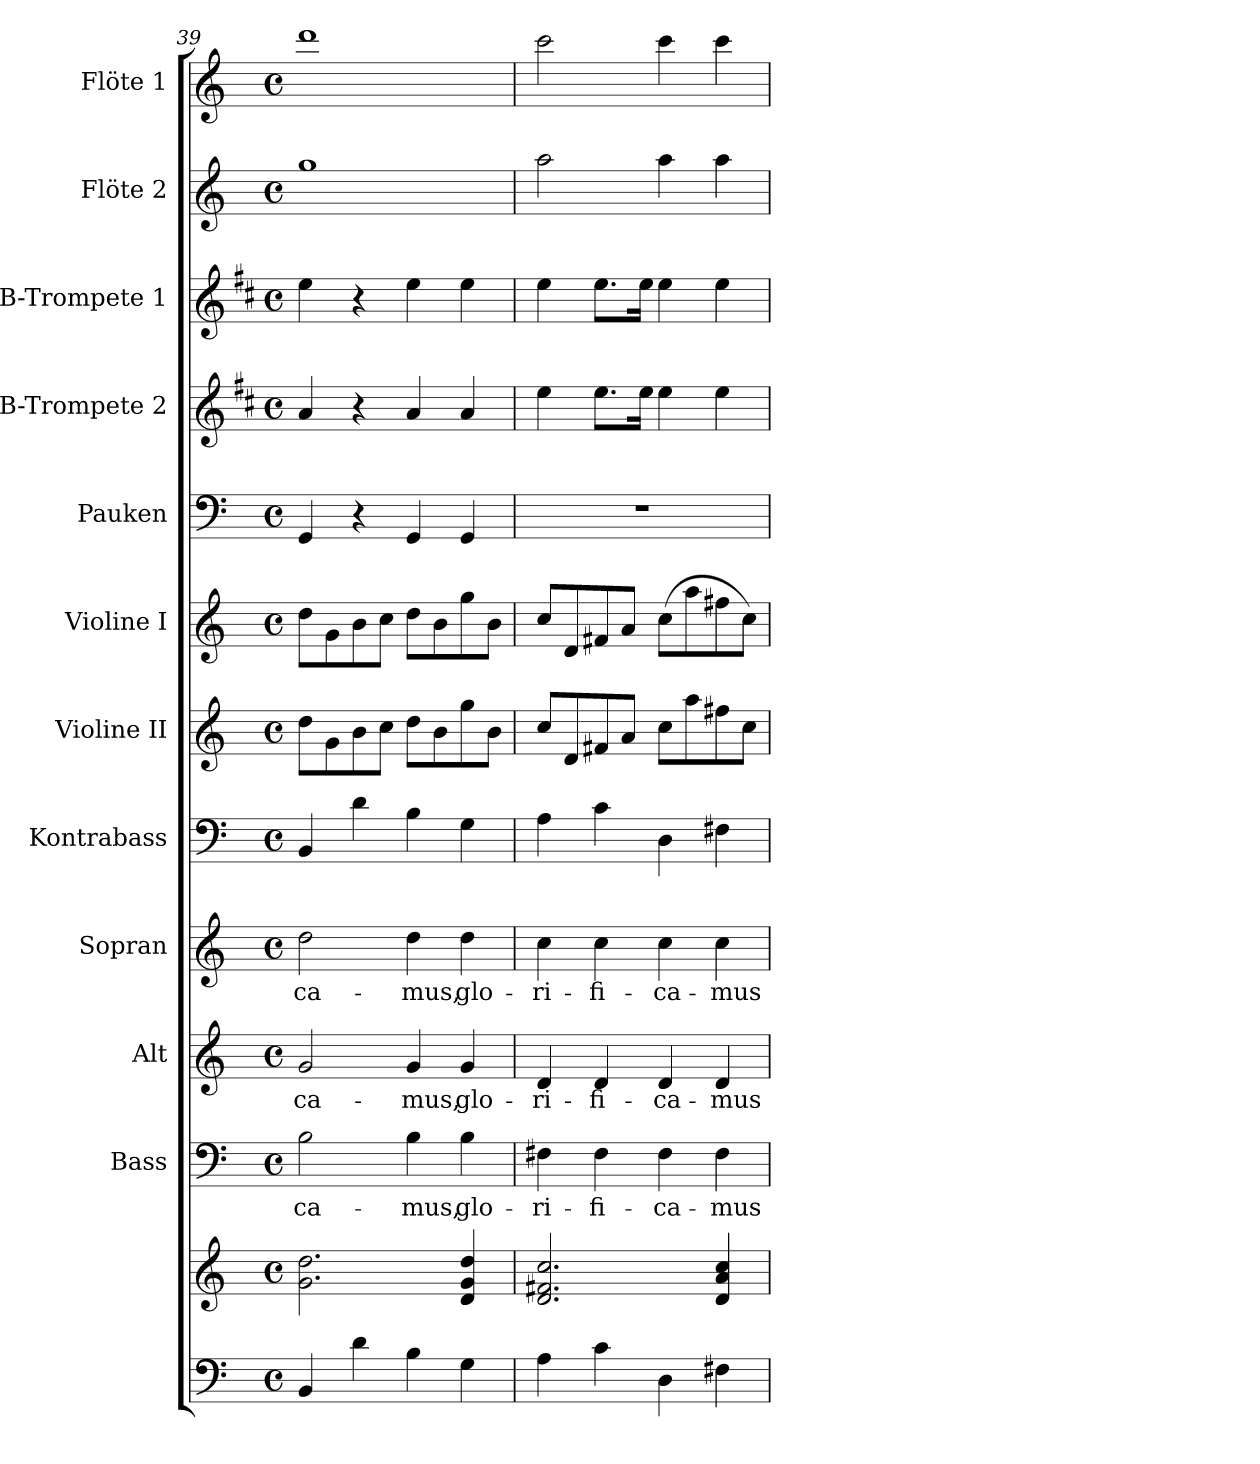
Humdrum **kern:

**kern	**kern	**kern	**text	**kern	**text	**kern	**text	**kern	**kern	**kern	**kern	**kern	**kern	**kern	**kern
*part12	*part12	*part11	*part11	*part10	*part10	*part9	*part9	*part8	*part7	*part6	*part5	*part4	*part3	*part2	*part1
*staff13	*staff12	*staff11	*staff11	*staff10	*staff10	*staff9	*staff9	*staff8	*staff7	*staff6	*staff5	*staff4	*staff3	*staff2	*staff1
*	*	*I"Bass	*	*I"Alt	*	*I"Sopran	*	*I"Kontrabass	*I"Violine II	*I"Violine I	*I"Pauken	*I"B-Trompete 2	*I"B-Trompete 1	*I"Flöte 2	*I"Flöte 1
*	*	*I'B.	*	*I'A.	*	*I'S.	*	*I'Kb.	*I'Vl. II	*I'Vl. I	*I'Pk.	*I'B Trp. 2	*I'B Trp. 1	*I'Fl. 2	*I'Fl. 1
*clefF4	*clefG2	*clefF4	*	*clefG2	*	*clefG2	*	*clefF4	*clefG2	*clefG2	*clefF4	*clefG2	*clefG2	*clefG2	*clefG2
*	*	*	*	*	*	*	*	*ITrd7c12	*	*	*	*ITrd1c2	*ITrd1c2	*	*
*k[]	*k[]	*k[]	*	*k[]	*	*k[]	*	*k[]	*k[]	*k[]	*k[]	*k[]	*k[]	*k[]	*k[]
*C:	*C:	*C:	*	*C:	*	*C:	*	*C:	*C:	*C:	*C:	*C:	*C:	*C:	*C:
*M4/4	*M4/4	*M4/4	*	*M4/4	*	*M4/4	*	*M4/4	*M4/4	*M4/4	*M4/4	*M4/4	*M4/4	*M4/4	*M4/4
*met(c)	*met(c)	*met(c)	*	*met(c)	*	*met(c)	*	*met(c)	*met(c)	*met(c)	*met(c)	*met(c)	*met(c)	*met(c)	*met(c)
=39	=39	=39	=39	=39	=39	=39	=39	=39	=39	=39	=39	=39	=39	=39	=39
!	!	!	!LO:LY:b	!	!LO:LY:b	!	!LO:LY:b	!	!	!	!	!	!	!	!
4BB/	2.g\ 2.dd\	2B\	-ca-	2g/	-ca-	2dd\	-ca-	4BBB/	8dd\L	8dd\L	4GG/	4g/	4dd\	1gg	1ddd
.	.	.	.	.	.	.	.	.	8g\	8g\	.	.	.	.	.
4d\	.	.	.	.	.	.	.	4D\	8b\	8b\	4r	4r	4r	.	.
.	.	.	.	.	.	.	.	.	8cc\J	8cc\J	.	.	.	.	.
!	!	!	!LO:LY:b	!	!LO:LY:b	!	!LO:LY:b	!	!	!	!	!	!	!	!
4B\	.	4B\	-mus,	4g/	-mus,	4dd\	-mus,	4BB\	8dd\L	8dd\L	4GG/	4g/	4dd\	.	.
.	.	.	.	.	.	.	.	.	8b\	8b\	.	.	.	.	.
!	!	!	!LO:LY:b	!	!LO:LY:b	!	!LO:LY:b	!	!	!	!	!	!	!	!
4G\	4d/ 4g/ 4dd/	4B\	glo-	4g/	glo-	4dd\	glo-	4GG\	8gg\	8gg\	4GG/	4g/	4dd\	.	.
.	.	.	.	.	.	.	.	.	8b\J	8b\J	.	.	.	.	.
=40	=40	=40	=40	=40	=40	=40	=40	=40	=40	=40	=40	=40	=40	=40	=40
!	!	!	!LO:LY:b	!	!LO:LY:b	!	!LO:LY:b	!	!	!	!	!	!	!	!
4A\	2.d/ 2.f#X/ 2.cc/	4F#X\	-ri-	4d/	-ri-	4cc\	-ri-	4AA\	8cc/L	8cc/L	1r	4dd\	4dd\	2aa\	2ccc\
.	.	.	.	.	.	.	.	.	8d/	8d/	.	.	.	.	.
!	!	!	!LO:LY:b	!	!LO:LY:b	!	!LO:LY:b	!	!	!	!	!	!	!	!
4c\	.	4F#\	-fi-	4d/	-fi-	4cc\	-fi-	4C\	8f#X/	8f#X/	.	8.dd\L	8.dd\L	.	.
.	.	.	.	.	.	.	.	.	8a/J	8a/J	.	.	.	.	.
.	.	.	.	.	.	.	.	.	.	.	.	16dd\Jk	16dd\Jk	.	.
!	!	!	!LO:LY:b	!	!LO:LY:b	!	!LO:LY:b	!	!	!	!	!	!	!	!
4D\	.	4F#\	-ca-	4d/	-ca-	4cc\	-ca-	4DD\	8cc\L	(>8cc\L	.	4dd\	4dd\	4aa\	4ccc\
.	.	.	.	.	.	.	.	.	8aa\	8aa\	.	.	.	.	.
!	!	!	!LO:LY:b	!	!LO:LY:b	!	!LO:LY:b	!	!	!	!	!	!	!	!
4F#X\	4d/ 4a/ 4cc/	4F#\	-mus	4d/	-mus	4cc\	-mus	4FF#X\	8ff#X\	8ff#X\	.	4dd\	4dd\	4aa\	4ccc\
.	.	.	.	.	.	.	.	.	8cc\J	8cc\J)	.	.	.	.	.
=	=	=	=	=	=	=	=	=	=	=	=	=	=	=	=
*-	*-	*-	*-	*-	*-	*-	*-	*-	*-	*-	*-	*-	*-	*-	*-
